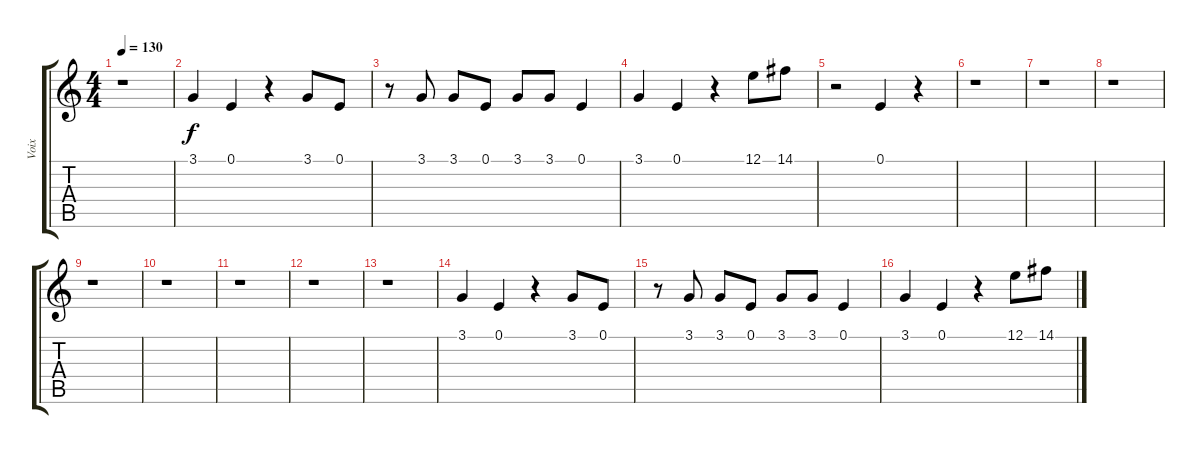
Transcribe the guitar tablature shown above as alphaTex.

\track ("Voix" "Voix") {instrument voiceoohs}
\staff {score tabs}
\tuning (E4 B3 G3 D3 A2 E2) {hide}
\ts (4 4)
\tempo 130
\clef g2
\ks c
r.1{dy f} |
3.1.4 0.1.4 r.4 3.1.8 0.1.8 |
r.8 3.1.8 3.1.8 0.1.8 3.1.8 3.1.8 0.1.4 |
3.1.4 0.1.4 r.4 12.1.8 14.1.8 |
r.2 0.1.4 r.4 |
r.1 |
r.1 |
r.1 |
r.1 |
r.1 |
r.1 |
r.1 |
r.1 |
3.1.4 0.1.4 r.4 3.1.8 0.1.8 |
r.8 3.1.8 3.1.8 0.1.8 3.1.8 3.1.8 0.1.4 |
3.1.4 0.1.4 r.4 12.1.8 14.1.8
